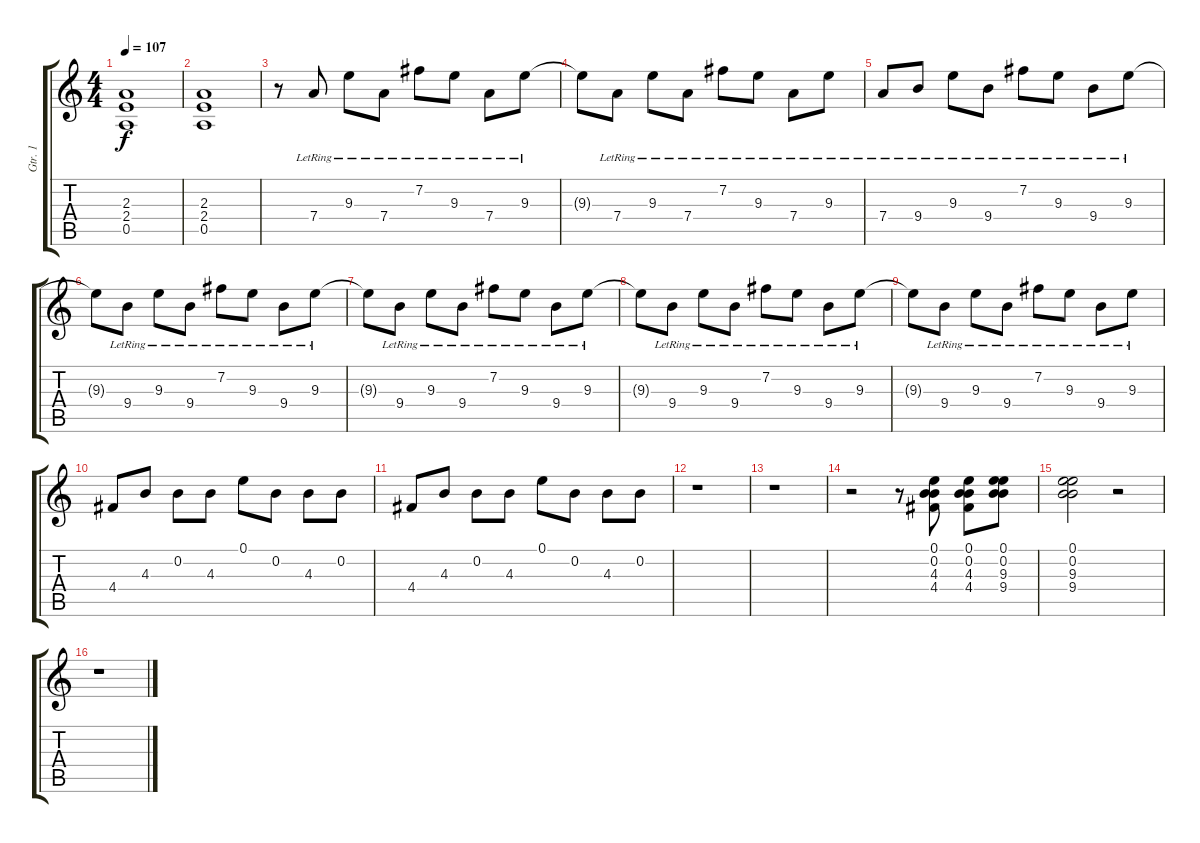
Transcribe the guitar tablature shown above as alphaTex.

\track ("Gtr. 1" "Gtr. 1") {instrument distortionguitar}
\staff {score tabs}
\tuning (E4 B3 G3 D3 A2 E2) {hide}
\ts (4 4)
\tempo 107
\clef g2
\ks c
(2.3 2.4 0.5).1{dy f} |
(2.3 2.4 0.5).1 |
r.8{instrument acousticguitarsteel} 7.4{lr}.8 9.3{lr}.8 7.4{lr}.8 7.2{lr}.8 9.3{lr}.8 7.4{lr}.8 9.3{lr}.8 |
9.3{t}.8 7.4{lr}.8 9.3{lr}.8 7.4{lr}.8 7.2{lr}.8 9.3{lr}.8 7.4{lr}.8 9.3{lr}.8 |
7.4{lr}.8 9.4{lr}.8 9.3{lr}.8 9.4{lr}.8 7.2{lr}.8 9.3{lr}.8 9.4{lr}.8 9.3{lr}.8 |
9.3{t}.8 9.4{lr}.8 9.3{lr}.8 9.4{lr}.8 7.2{lr}.8 9.3{lr}.8 9.4{lr}.8 9.3{lr}.8 |
9.3{t}.8 9.4{lr}.8 9.3{lr}.8 9.4{lr}.8 7.2{lr}.8 9.3{lr}.8 9.4{lr}.8 9.3{lr}.8 |
9.3{t}.8 9.4{lr}.8 9.3{lr}.8 9.4{lr}.8 7.2{lr}.8 9.3{lr}.8 9.4{lr}.8 9.3{lr}.8 |
9.3{t}.8 9.4{lr}.8 9.3{lr}.8 9.4{lr}.8 7.2{lr}.8 9.3{lr}.8 9.4{lr}.8 9.3{lr}.8 |
4.4.8 4.3.8 0.2.8 4.3.8 0.1.8 0.2.8 4.3.8 0.2.8 |
4.4.8 4.3.8 0.2.8 4.3.8 0.1.8 0.2.8 4.3.8 0.2.8 |
r.1 |
r.1 |
r.2 r.8 (0.1 0.2 4.3 4.4).8 (0.1 0.2 4.3 4.4).8 (0.1 0.2 9.3 9.4).8 |
(0.1 0.2 9.3 9.4).2 r.2 |
r.1
